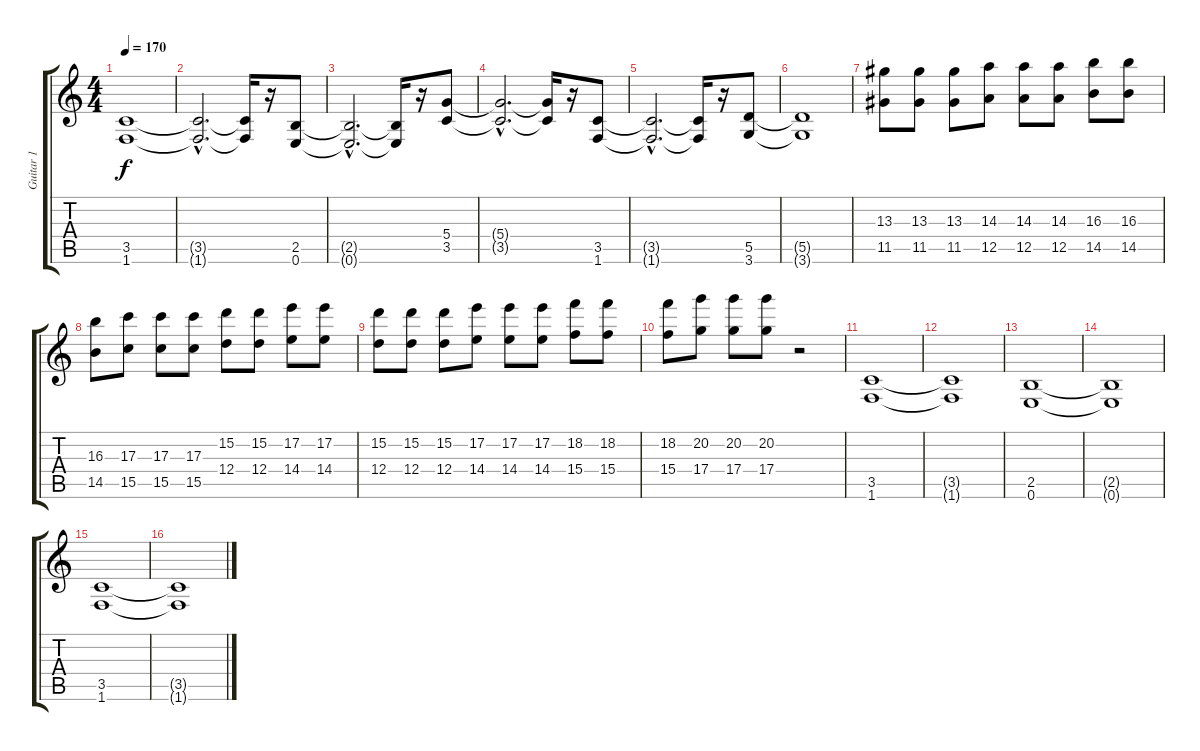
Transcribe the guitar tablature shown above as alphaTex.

\track ("Guitar 1" "Guitar 1") {instrument distortionguitar}
\staff {score tabs}
\tuning (E4 B3 G3 D3 A2 E2) {hide}
\ts (4 4)
\tempo 170
\clef g2
\ks c
(3.5{t} 1.6{t}).1{dy f} |
(3.5{hac t} 1.6{hac t}).2{d} (3.5{t} 1.6{t}).16 r.16 (2.5 0.6).8 |
(2.5{hac t} 0.6{hac t}).2{d} (2.5{t} 0.6{t}).16 r.16 (5.4 3.5).8 |
(5.4{hac t} 3.5{hac t}).2{d} (5.4{t} 3.5{t}).16 r.16 (3.5 1.6).8 |
(3.5{hac t} 1.6{hac t}).2{d} (3.5{t} 1.6{t}).16 r.16 (5.5 3.6).8 |
(5.5{t} 3.6{t}).1 |
(13.3 11.5).8 (13.3 11.5).8 (13.3 11.5).8 (14.3 12.5).8 (14.3 12.5).8 (14.3 12.5).8 (16.3 14.5).8 (16.3 14.5).8 |
(16.3 14.5).8 (17.3 15.5).8 (17.3 15.5).8 (17.3 15.5).8 (15.2 12.4).8 (15.2 12.4).8 (17.2 14.4).8 (17.2 14.4).8 |
(15.2 12.4).8 (15.2 12.4).8 (15.2 12.4).8 (17.2 14.4).8 (17.2 14.4).8 (17.2 14.4).8 (18.2 15.4).8 (18.2 15.4).8 |
(18.2 15.4).8 (20.2 17.4).8 (20.2 17.4).8 (20.2 17.4).8 r.2 |
(3.5 1.6).1 |
(3.5{t} 1.6{t}).1 |
(2.5 0.6).1 |
(2.5{t} 0.6{t}).1 |
(3.5 1.6).1 |
(3.5{t} 1.6{t}).1
